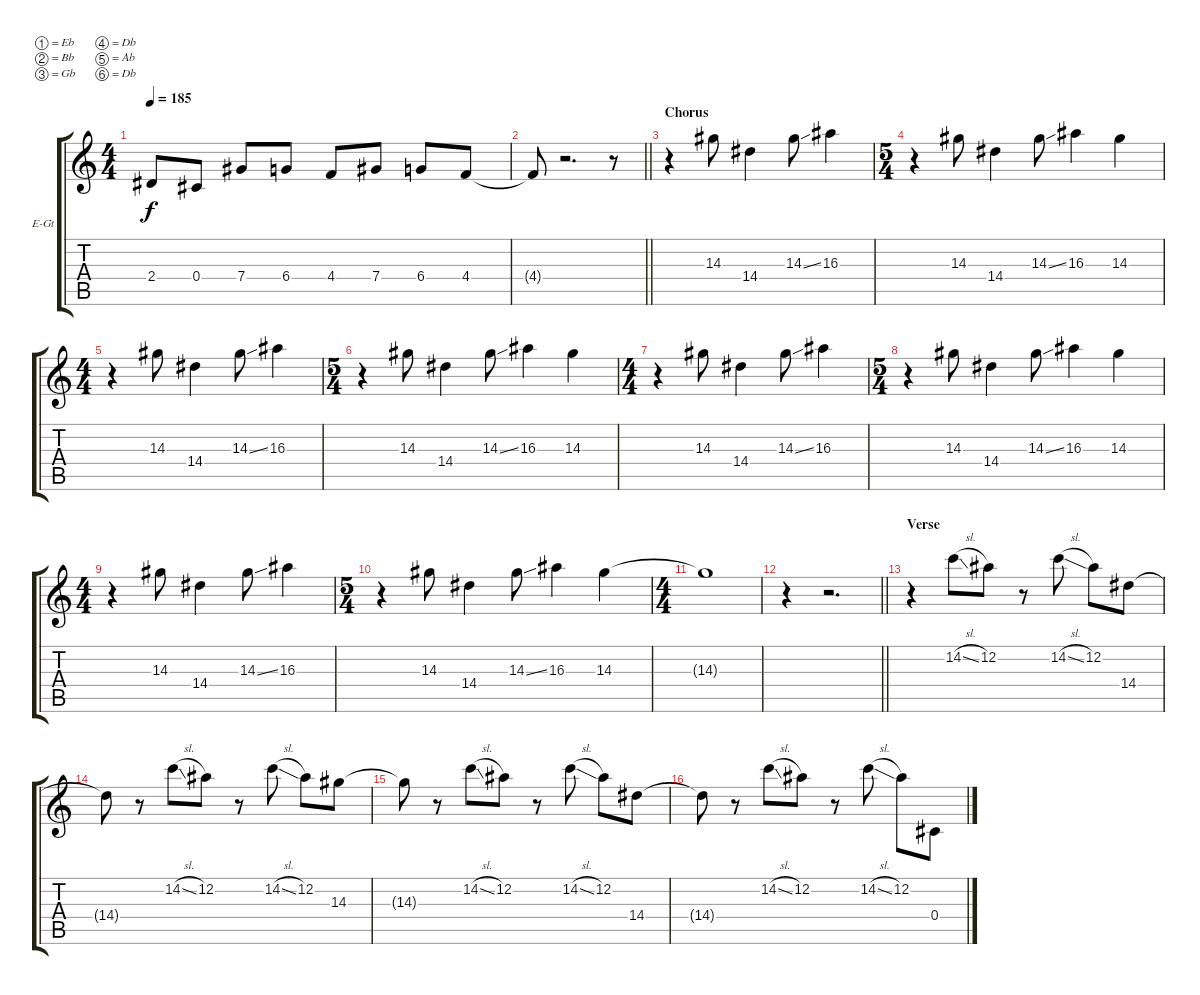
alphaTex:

\bracketExtendMode groupsimilarinstruments
\firstSystemTrackNameOrientation horizontal
\otherSystemsTrackNameOrientation horizontal
\track ("Guitar 2" "E-Gt") {instrument distortionguitar}
\staff {score tabs}
\tuning (Eb4 Bb3 Gb3 Db3 Ab2 Db2)
\ts (4 4)
\tempo 185
\clef g2
\ks c
2.4{t}.8{dy f} 0.4.8 7.4.8 6.4.8 4.4.8 7.4.8 6.4.8 4.4.8 |
\barLineRight lightlight
4.4{t}.8 r.2{d} r.8 |
\section ("" "Chorus")
r.4 14.3.8 14.4.4 14.3{ss}.8 16.3.4 |
\ts (5 4)
\beaming (8 6 4)
r.4 14.3.8 14.4.4 14.3{ss}.8 16.3.4 14.3.4 |
\ts (4 4)
\beaming (8 2 2 2 2)
r.4 14.3.8 14.4.4 14.3{ss}.8 16.3.4 |
\ts (5 4)
\beaming (8 6 4)
r.4 14.3.8 14.4.4 14.3{ss}.8 16.3.4 14.3.4 |
\ts (4 4)
\beaming (8 2 2 2 2)
r.4 14.3.8 14.4.4 14.3{ss}.8 16.3.4 |
\ts (5 4)
\beaming (8 2 2 2 4)
r.4 14.3.8 14.4.4 14.3{ss}.8 16.3.4 14.3.4 |
\ts (4 4)
\beaming (8 2 2 2 2)
r.4 14.3.8 14.4.4 14.3{ss}.8 16.3.4 |
\ts (5 4)
\beaming (8 2 2 2 4)
r.4 14.3.8 14.4.4 14.3{ss}.8 16.3.4 14.3.4 |
\ts (4 4)
\beaming (8 2 2 2 2)
14.3{t}.1 |
\barLineRight lightlight
r.4 r.2{d} |
\section ("" "Verse")
r.4 14.2{sl}.8 12.2.8 r.8 14.2{sl}.8 12.2.8 14.4.8 |
14.4{t}.8 r.8 14.2{sl}.8 12.2.8 r.8 14.2{sl}.8 12.2.8 14.3.8 |
14.3{t}.8 r.8 14.2{sl}.8 12.2.8 r.8 14.2{sl}.8 12.2.8 14.4.8 |
14.4{t}.8 r.8 14.2{sl}.8 12.2.8 r.8 14.2{sl}.8 12.2.8 0.4.8
